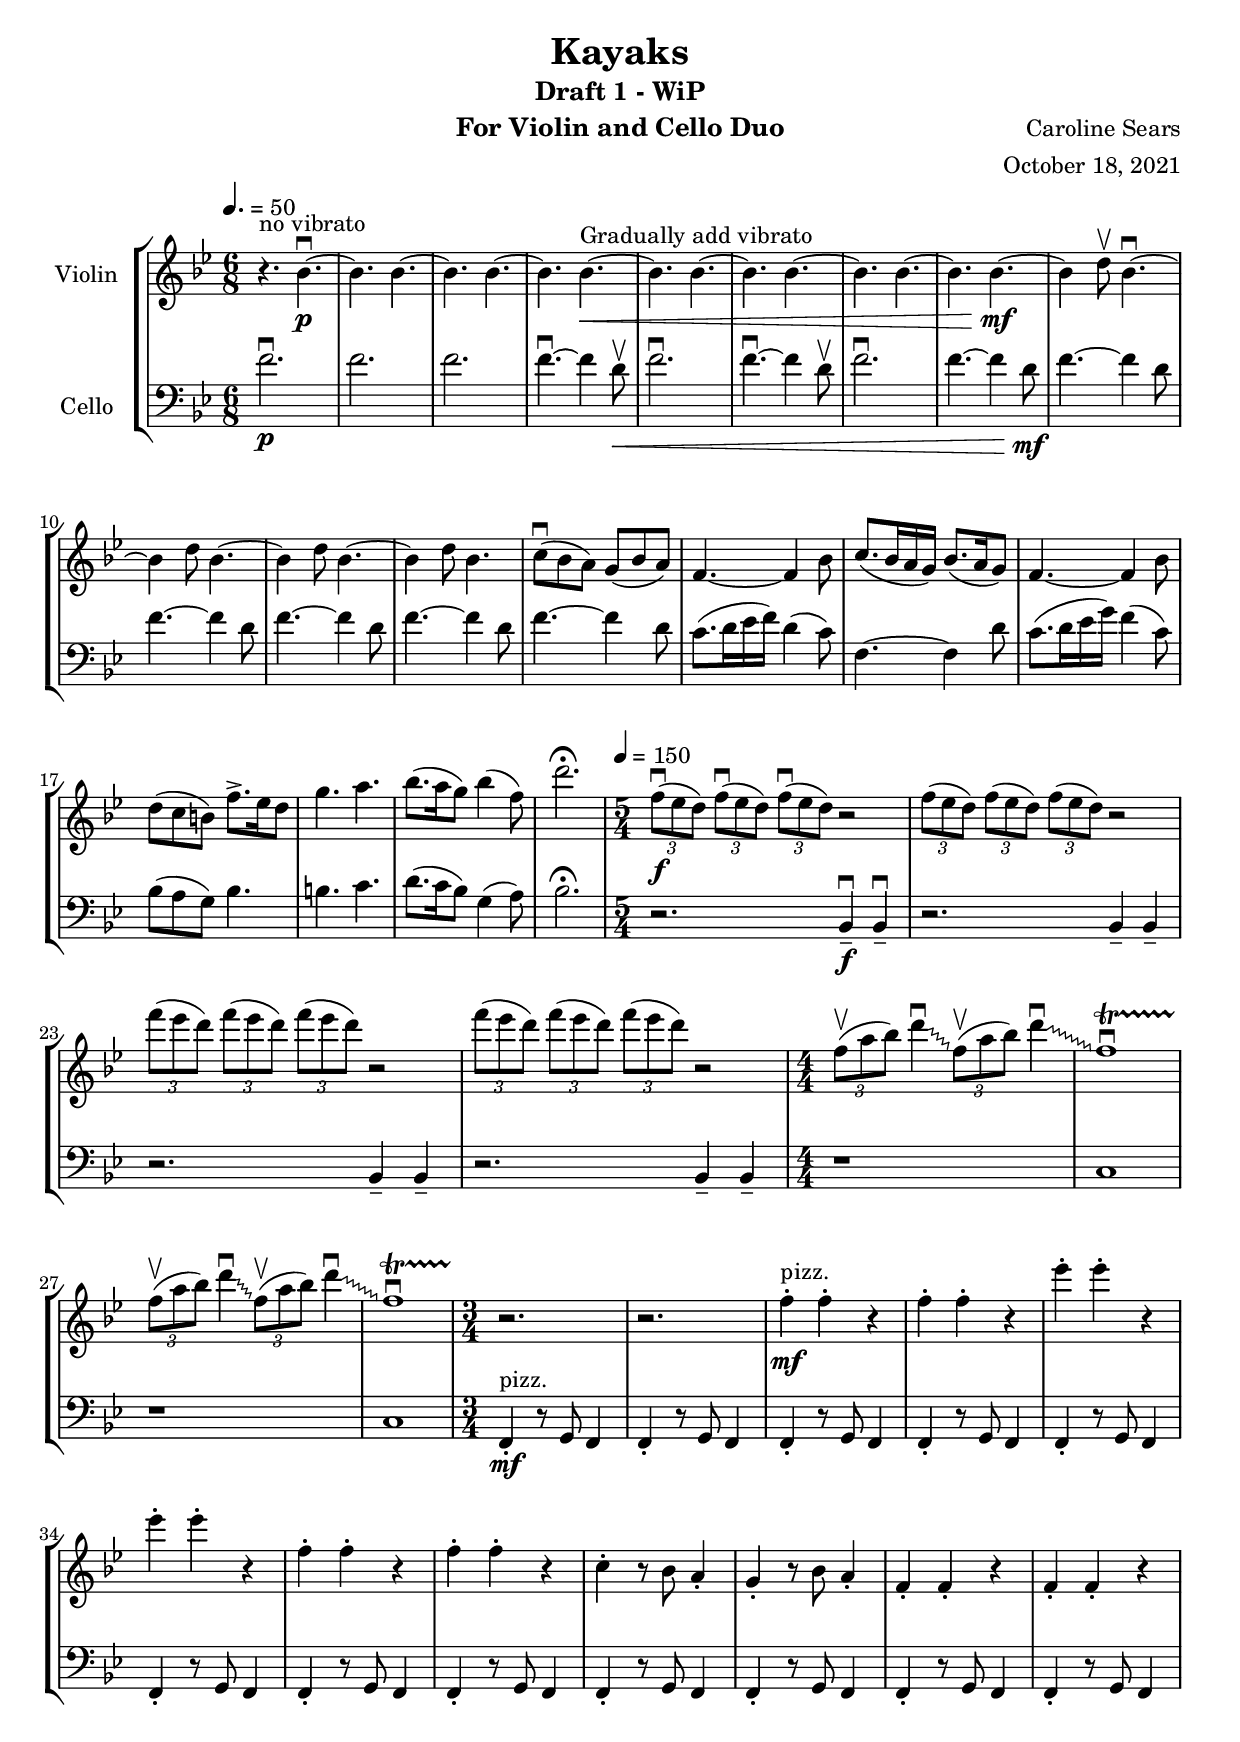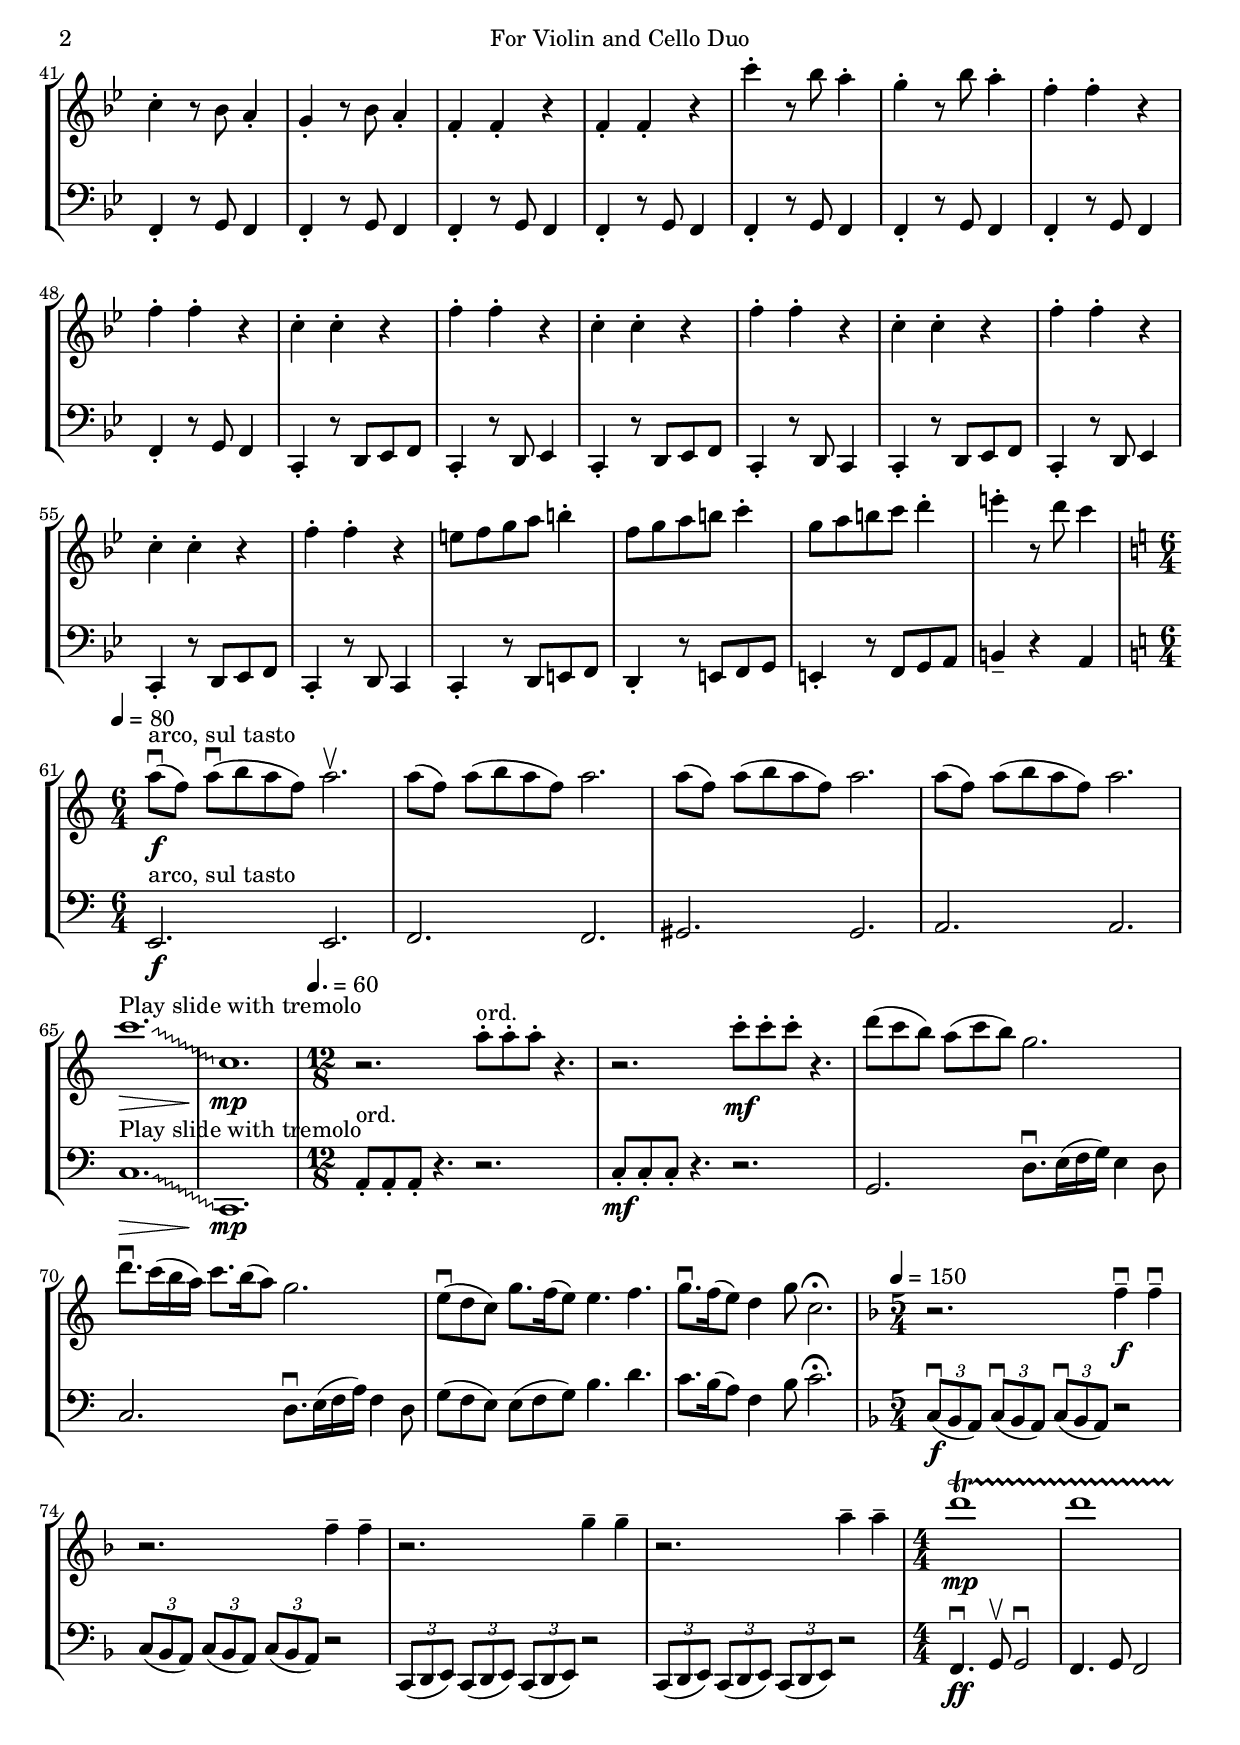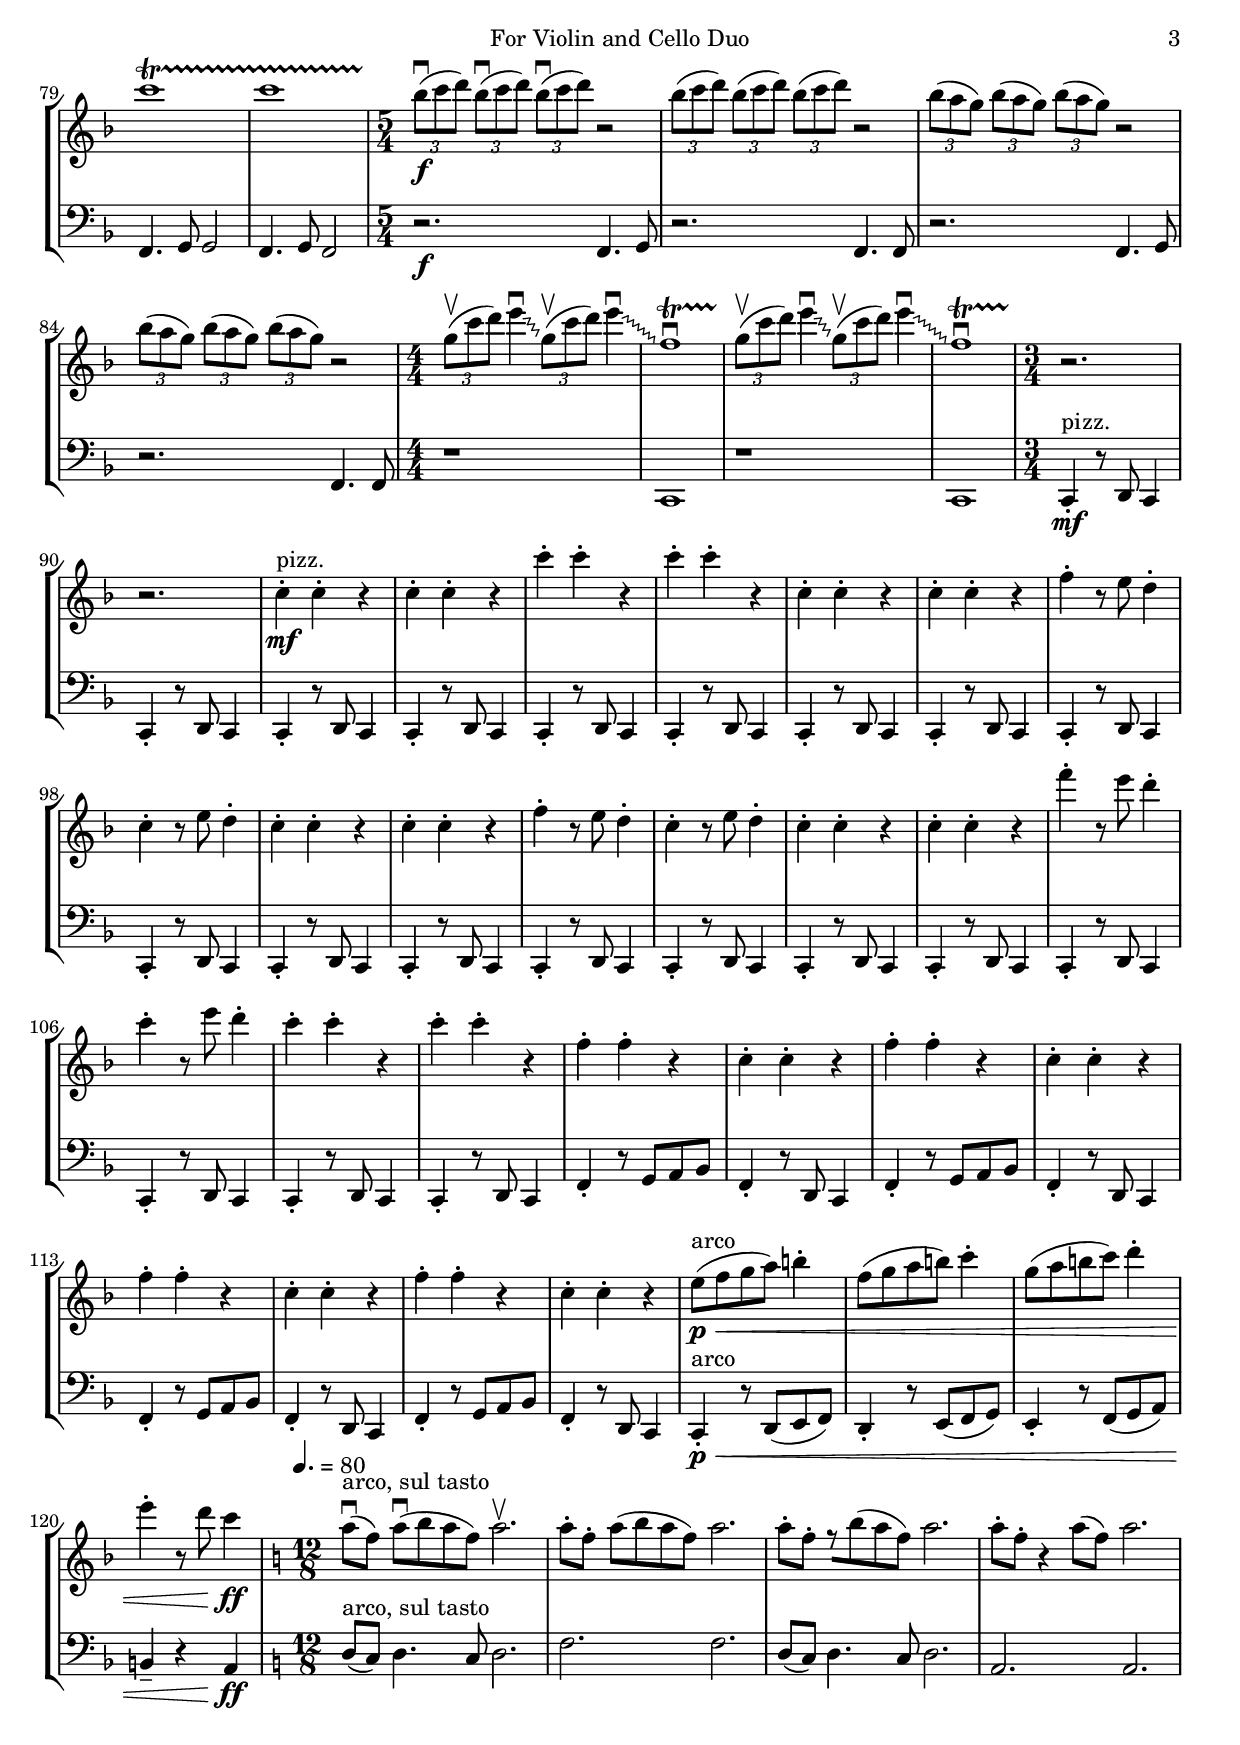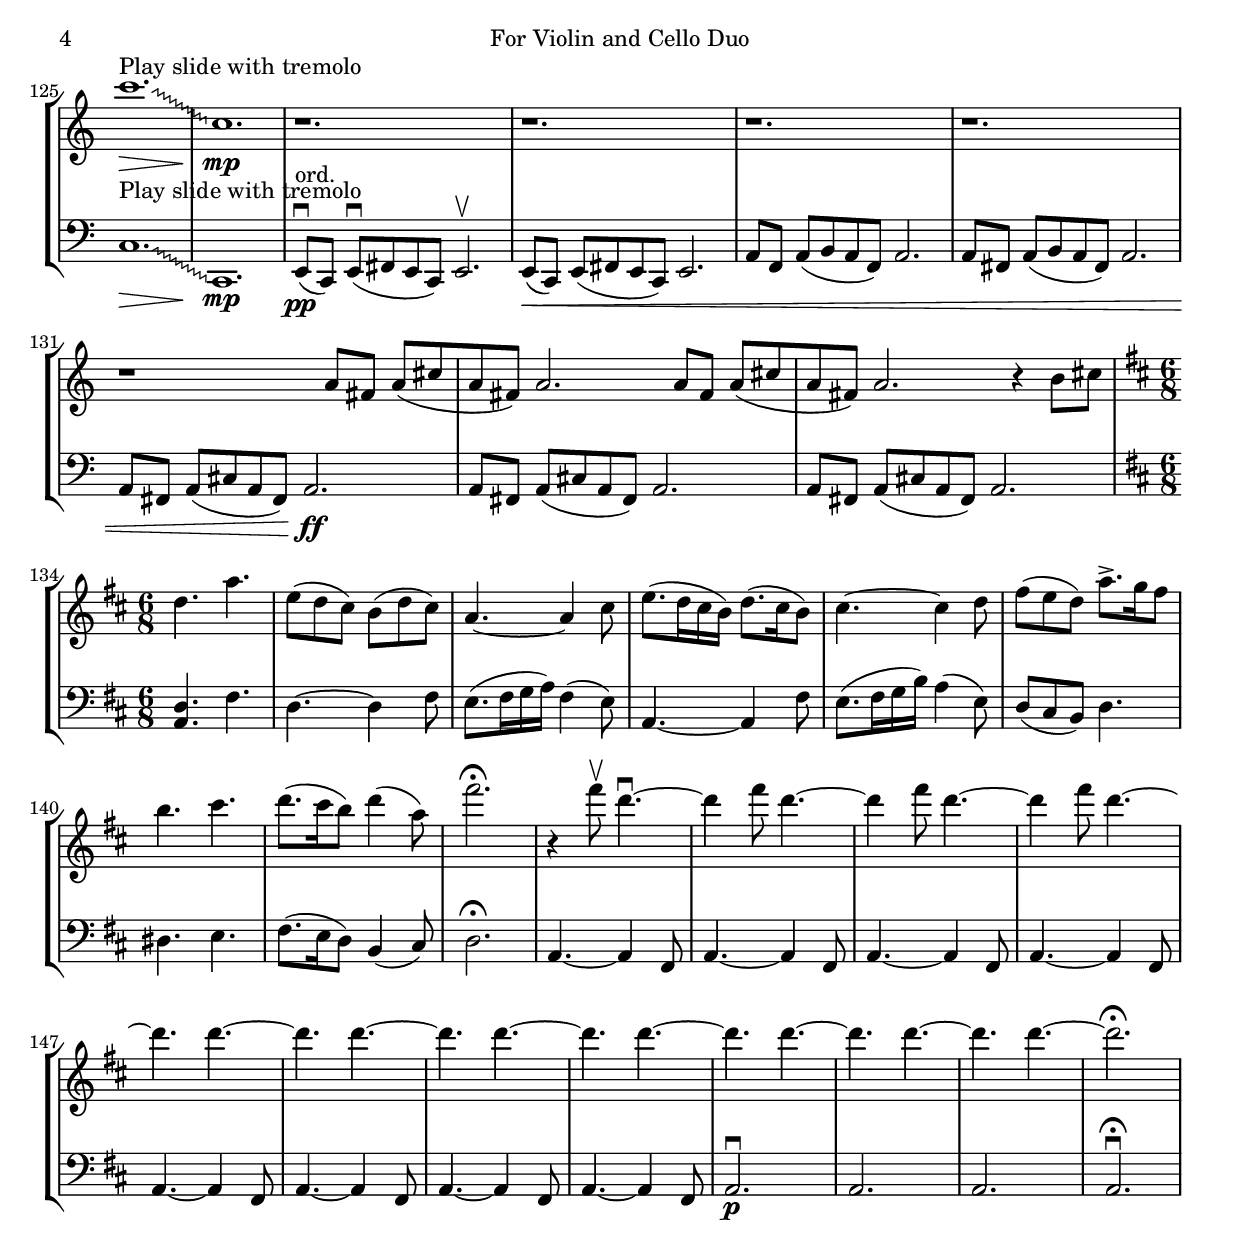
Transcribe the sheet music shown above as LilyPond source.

\header {
    title = "Kayaks"
    subtitle = "Draft 1 - WiP"
      % the field "instrument" also appears on following pages
    instrument =  "For Violin and Cello Duo"
    composer = "Caroline Sears"
    arranger = "October 18, 2021"

      % The following fields are centered at the bottom
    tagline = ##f

}

violin = \relative c'' {
      %A section
      \time 6/8
      \key bes \major
      \tempo 4. = 50 
      %bars1-8
       r4.^\markup "no vibrato" bes4.\downbow~\p| bes4. bes4.~| bes4. bes~| bes bes~\<^\markup "Gradually add vibrato"|
       bes4. bes4.~| bes4. bes~| bes4. bes4.~| bes bes~\!\mf |
       %bars 9-16
       bes4 d8\upbow bes4.\downbow~|bes4 d8 bes4.~|bes4 d8 bes4.~ |bes4 d8 bes4.|
       c8\downbow (bes a) g (bes a) | f4.~f4 bes8| c8. (bes16 a g) bes8. (a16 g8) | f4.~f4 bes8|
       %bars 17-20
       d8 (c b) f'8.\accent ees16 d8 | g4. a4. | bes8. (a16 g8) bes4 (f8) | d'2.\fermata
      %%%%%%%%%%%%%%%%%%%%%%%%%%%%%
      %B Section
      \tempo 4 = 150
      \time 5/4
      %bars 21-24
      \tuplet 3/2 {f,8\downbow\f (ees d)} \tuplet 3/2 {f\downbow (ees d)}  \tuplet 3/2 {f\downbow (ees d)} r2 |
      \tuplet 3/2 {f8 (ees d)} \tuplet 3/2 {f (ees d)}  \tuplet 3/2 {f (ees d)} r2 |
      \tuplet 3/2 {f'8 (ees d)} \tuplet 3/2 {f (ees d)}  \tuplet 3/2 {f (ees d)} r2 |
      \tuplet 3/2 {f8 (ees d)} \tuplet 3/2 {f (ees d)}  \tuplet 3/2 {f (ees d)} r2 |
      % bars 25-28
      \numericTimeSignature \time 4/4
      \override Glissando.style = #'zigzag
      \tuplet 3/2 {f,8\upbow (a bes)} d4\downbow\glissando \tuplet 3/2 {f,8\upbow (a bes)} d4\downbow\glissando 
      f,1\downbow\startTrillSpan|
      \tuplet 3/2 {f8\stopTrillSpan\upbow (a bes)} d4\downbow\glissando \tuplet 3/2 {f,8\upbow (a bes)} d4\downbow\glissando 
      f,1\downbow\startTrillSpan|
      %%%%%%%%%%%%%%%%%%%%%%%%%%%%%%%%
      % C Section
      %bars 29-32
      \time 3/4
      r2.\stopTrillSpan | r | f4^"pizz."\staccato\mf f\staccato r |f4\staccato f\staccato r |
      %bars 33-36
      ees'\staccato ees\staccato r| ees\staccato ees\staccato r| f,4\staccato f\staccato r |f4\staccato f\staccato r |
      %bars 37-40
      c\staccato r8 bes a4\staccato | g\staccato r8 bes a4\staccato |f4\staccato f\staccato r |f4\staccato f\staccato r |
      %bars 41-44
      c'\staccato r8 bes a4\staccato | g\staccato r8 bes a4\staccato |f4\staccato f\staccato r |f4\staccato f\staccato r |
      %bars 45-48
      c''\staccato r8 bes a4\staccato | g\staccato r8 bes a4\staccato |f4\staccato f\staccato r |f4\staccato f\staccato r |
      %bars 49-52
      c4\staccato c\staccato r |f4\staccato f\staccato r |c4\staccato c\staccato r |f4\staccato f\staccato r |
      %bars 49-52
      c4\staccato c\staccato r |f4\staccato f\staccato r |c4\staccato c\staccato r |f4\staccato f\staccato r |
      %bars 57-60
      e8 f g a b4\staccato |f8 g a b c4\staccato |g8 a b c d4\staccato | e4\staccato r8 d c4 |
      %%%%%%%%%%%%%%%%%%%%%%%%%%%%%%%%%
      %D Section
      \time 6/4
      \key a \minor
      \tempo 4 = 80
      %bars 61- 64
      a8^"arco, sul tasto"\downbow\f [(f)] a\downbow [(b a f)] a2.\upbow |a8 [(f)] a [(b a f)] a2. | 
      a8 [(f)] a [(b a f)] a2. |a8 [(f)] a [(b a f)] a2. |
      %bars 65-68
       c1.\glissando^\markup "Play slide with tremolo"\> | c,\!\mp |
       \time 12/8
       \tempo 4. = 60
        r2. a'8\staccato^\markup "ord." a\staccato a\staccato r4. |
      r2. c8\staccato\mf c\staccato c\staccato r4. |
      %bars 69-72
      d8 (c b) a (c b) g2.| d'8.\downbow c16 (b a) c8. b16 (a8) g2. | e8\downbow (d c) g'8. f16 (e8) e4. f |g8.\downbow f16 (e8) d4 g8 c,2.\fermata |
     %%%%%%%%%%%%%%%%%%%%%%%%%%%%%%%%%%%%%
      %B' Section 
      %bars 73-76
       \key f \major
       \time 5/4
       \tempo 4 =150
      r2. f4\tenuto\downbow\f f4\downbow\tenuto |r2. f4\tenuto f4\tenuto |
      r2. g4\tenuto g4\tenuto |r2. a4\tenuto a4\tenuto |
      %bars 77-80
      \time 4/4
      d1\startTrillSpan\mp | d1 | c1 | c1 |
      %bars 81-84
      \time 5/4
      \tuplet 3/2 {bes8\stopTrillSpan\downbow\f(c d)} \tuplet 3/2 {bes\downbow (c d)}  \tuplet 3/2 {bes\downbow (c d)} r2 |
      \tuplet 3/2 {bes8(c d)} \tuplet 3/2 {bes (c d)}  \tuplet 3/2 {bes (c d)} r2 |
      \tuplet 3/2 {bes8(a g)} \tuplet 3/2 {bes (a g)}  \tuplet 3/2 {bes (a g)} r2 |
      \tuplet 3/2 {bes8(a g)} \tuplet 3/2 {bes (a g)}  \tuplet 3/2 {bes (a g)} r2 |
      %bars 85-88
      \time 4/4
      \tuplet 3/2 {g8\upbow (c d)} e4\downbow\glissando \tuplet 3/2 {g,8\upbow (c d)} e4\downbow\glissando 
      f,1\downbow\startTrillSpan|
      \tuplet 3/2 {g8\stopTrillSpan\upbow (c d)} e4\downbow\glissando \tuplet 3/2 {g,8\upbow (c d)} e4\downbow\glissando 
      f,1\downbow\startTrillSpan|
      %%%%%%%%%%%%%%%%%%%%%%%%
      %C' Section
      \time 3/4
      %Bars 89-92
      r2.\stopTrillSpan | r | c4^"pizz."\staccato\mf c\staccato r |c4\staccato c\staccato r |
      %bars 93-96
      c'\staccato c\staccato r| c\staccato c\staccato r| c,4\staccato c\staccato r |c4\staccato c\staccato r |
      %bars 97-100
      f\staccato r8 e d4\staccato | c\staccato r8 e d4\staccato |c4\staccato c\staccato r |c4\staccato c\staccato r |
      %bars 101-104
      f\staccato r8 e d4\staccato | c\staccato r8 e d4\staccato |c4\staccato c\staccato r |c4\staccato c\staccato r |
      %bars 105-108
      f'\staccato r8 e d4\staccato | c\staccato r8 e d4\staccato |c4\staccato c\staccato r |c4\staccato c\staccato r |
      %bars 109-112
      f,4\staccato f\staccato r |c4\staccato c\staccato r |f4\staccato f\staccato r |c4\staccato c\staccato r |
      %bars 113-116
      f4\staccato f\staccato r |c4\staccato c\staccato r |f4\staccato f\staccato r |c4\staccato c\staccato r |
      %bars 117-120
      e8^"arco"\p\< (f g a) b4\staccato |f8 (g a b) c4\staccato |g8 (a b c) d4\staccato | e4\staccato r8 d c4\!\ff |
      %%%%%%%%%%%%%%%%%%%%%%%%%%
      %D' Section (climax)
      \time 12/8
      \key a \minor
      \tempo 4. = 80
      %bars 121-124
      a8^"arco, sul tasto"\downbow [(f)] a\downbow [(b a f)] a2.\upbow |
      a8\staccato [f\staccato] a [(b a f)] a2. | 
      a8\staccato [f\staccato] r [b (a f)] a2. |
      a8\staccato [f\staccato] r4  a8 (f) a2. |
      %bars 125-128
       c1.\glissando^\markup "Play slide with tremolo"\> | c,\!\mp | 
      %bars 129-132
      r1. |r |r |r |
      %bars 132-135
      r1 a8 [fis] a [(cis |
      a fis)] a2. a8 [fis] a [(cis |
       a fis)] a2. r4 b8 cis |
       \key d \major
       \time 6/8
       d4. a' |
       %bars 136-139
       e8 (d cis) b (d cis) |a4.~a4 cis8 | e8. (d16 cis b) d8. (cis16 b8) | cis4.~cis4 d8 |
       %bars 140-143
       fis8 (e d) a'8.\accent g16 fis8 | b4. cis4. | d8. (cis16 b8) d4 (a8) | fis'2.\fermata
      %%%%%%%%%%%%%%%%%
      %Outro
      %bars 144-147
      r4 fis8\upbow d4.\downbow~|d4 fis8 d4.~ |d4 fis8 d4.~ |d4 fis8 d4.~ |
      %bars 148-151
      d4. d4.~| d4. d~|d4. d4.~| d4. d~|
      %bars 152-155
      d4. d4.~| d4. d~|d4. d4.~|d2.\fermata |
      }



cello = \relative c' { 
      \clef "bass"
      %A section
      \time 6/8
      \key bes \major
      \tempo 4. = 50
      %bars 1-8
      f2.\downbow\p |f |f |f4.\downbow~f4 d8\upbow\< |
      f2.\downbow|f4.\downbow~f4 d8\upbow |f2.\downbow|f4.~f4 d8\!\mf |
      %bars 9-16
      f4.~f4 d8 |f4.~f4 d8 |f4.~f4 d8 |f4.~f4 d8 |
      f4.~f4 d8 | c8. (d16 ees16 f) d4 (c8) |f,4.~f4 d'8 |c8. (d16 ees16 g) f4 (c8) |
      %bars 17-20
      bes8 (a g) bes4. | b4. c4. | d8. (c16 bes8) g4 (a8) |bes2.\fermata|
      %%%%%%%%%%%%%%%%%%%%%%%%%%%%%%%%%%
      %B section
      \tempo 4 = 150
      \time 5/4
      %bars 21-24
      r2. bes,4\tenuto\downbow\f bes4\downbow\tenuto |r2. bes4\tenuto bes4\tenuto |
      r2. bes4\tenuto bes4\tenuto |r2. bes4\tenuto bes4\tenuto |
      %bars 25-28
      \numericTimeSignature \time 4/4
      r1|c1|r1|c1
      %%%%%%%%%%%%%%%%%%%%%%%%%%%%%%%%%%%
      %C Section
      \time 3/4
      %bars 29-32
      f,4\staccato^"pizz."\mf r8 g f4 |f4\staccato r8 g f4 |f4\staccato r8 g f4 |f4\staccato r8 g f4 |
      %bars 33-36
      f4\staccato r8 g f4 |f4\staccato r8 g f4 |f4\staccato r8 g f4 |f4\staccato r8 g f4 |
      %bars 37-40
      f4\staccato r8 g f4 |f4\staccato r8 g f4 |f4\staccato r8 g f4 |f4\staccato r8 g f4 |
      %bars 41-44
      f4\staccato r8 g f4 |f4\staccato r8 g f4 |f4\staccato r8 g f4 |f4\staccato r8 g f4 |
      %bars 45-48
      f4\staccato r8 g f4 |f4\staccato r8 g f4 |f4\staccato r8 g f4 |f4\staccato r8 g f4 |
      %bars 49-52
      c4\staccato r8 d8 ees f|c4\staccato r8 d ees4 | c4\staccato r8 d8 ees f|c4\staccato r8 d c4 |
      %bars 53-56
      c4\staccato r8 d8 ees f|c4\staccato r8 d ees4 | c4\staccato r8 d8 ees f|c4\staccato r8 d c4 |   
      %bars 57-60
       c4\staccato r8 d8 e f| d4\staccato r8 e f g|  e4\staccato r8 f8 g a | b4\tenuto r4 a |
      %%%%%%%%%%%%%%%%%%%%%%%%%%%%%%%%%%
      %D Section (tense)
      \time 6/4
      \key a \minor
      \tempo 4 = 80
      %bars 61-64
      e2.^"arco, sul tasto"\f e2. | f2. f2. | gis2. gis2. | a a |
      %bars 65-68
      \override Glissando.style = #'zigzag
      c1.\glissando^\markup "Play slide with tremolo"\> | c,\!\mp |
      \time 12/8
      \tempo 4. = 60
       a'8\staccato^\markup "ord." a8\staccato a8\staccato r4. r2. |
       c8\staccato\mf c8\staccato c8\staccato r4. r2. |
       %bars 69-72
       g2. d'8.\downbow e16 (f g) e4 d8 | c2. d8.\downbow e16 (f a) f4 d8 | g8 (f e) e (f g) b4. d | c8. b16 (a8) f4 b8 c2.\fermata |
       %%%%%%%%%%%%%%%%%%%%
       %B' Section 
       %bars 73-76
       \key f \major
       \time 5/4
       \tempo 4 =150
       \tuplet 3/2 {c,8\downbow\f (bes a)} \tuplet 3/2 {c\downbow (bes a)}  \tuplet 3/2 {c\downbow (bes a)} r2 |
       \tuplet 3/2 {c8(bes a)} \tuplet 3/2 {c (bes a)}  \tuplet 3/2 {c (bes a)} r2 |
       \tuplet 3/2 {c,8 (d e)} \tuplet 3/2 {c (d e)}  \tuplet 3/2 {c (d e)} r2 |
       \tuplet 3/2 {c8 (d e)} \tuplet 3/2 {c (d e)}  \tuplet 3/2 {c(d e)} r2 |
      %bars 77-80
      \time 4/4
       f4.\downbow\ff g8\upbow g2\downbow | f4. g8 f2 | f4. g8 g2 | f4. g8 f2 |
       %bars 81-84
      \time 5/4
      r2.\f f4. g8 | r2. f4. f8 |r2. f4. g8 |r2. f4. f8 |
      %bars 85-88
      \time 4/4
      r1|c1|r1|c1
      %%%%%%%%%%%%%%%%%%%%%%%%
      %C' Section
      \time 3/4
      %Bars 89-92
      c4\staccato^"pizz."\mf r8 d c4 |c4\staccato r8 d c4 |c4\staccato r8 d c4 |c4\staccato r8 d c4 |
      %bars 93-96
      c4\staccato r8 d c4 |c4\staccato r8 d c4 |c4\staccato r8 d c4 |c4\staccato r8 d c4 |
      %bars 97-100
      c4\staccato r8 d c4 |c4\staccato r8 d c4 |c4\staccato r8 d c4 |c4\staccato r8 d c4 |
      %bars 101-104
      c4\staccato r8 d c4 |c4\staccato r8 d c4 |c4\staccato r8 d c4 |c4\staccato r8 d c4 |
      %bars 105-108
      c4\staccato r8 d c4 |c4\staccato r8 d c4 |c4\staccato r8 d c4 |c4\staccato r8 d c4 |
      %bars 109-112
      f4\staccato r8 g8 a bes|f4\staccato r8 d c4 | f4\staccato r8 g8 a bes|f4\staccato r8 d c4 |
      %bars 113-116
      f4\staccato r8 g8 a bes|f4\staccato r8 d c4 | f4\staccato r8 g8 a bes|f4\staccato r8 d c4 |  
      %bars 117-120
       c4\staccato^"arco"\p\< r8 d8 (e f)| d4\staccato r8 e (f g)|  e4\staccato r8 f8 (g a) | b4\tenuto r4 a\!\ff
       %%%%%%%%%%%%%%%%%%%%%%%%
      %D' Section (climax)
      \time 12/8
      \key a \minor
      \tempo 4. = 80
      %bars 121-124
      d8^"arco, sul tasto" (c) d4. c8 d2. | f2. f2. |d8(c) d4. c8 d2. | a a |
      %bars 125-128
      c1.\glissando^\markup "Play slide with tremolo"\> | c,\!\mp | 
      %bars 129-131
      e8^"ord."\downbow\pp [(c)] e\downbow [(fis e c)] e2.\upbow |
      e8\< [(c)] e[(fis e c)] e2. |
      a8 [f] a [(b a f)] a2. | 
      a8 [fis] a [(b a fis)] a2. | 
      %bars 132-135
      a8 [fis] a [(cis a fis)] a2.\!\ff | 
      a8 [fis] a [(cis a fis)] a2. | 
      a8 [fis] a [(cis a fis)] a2. | 
      \key d \major
      \time 6/8
      <d a>4. fis |
      %bars 136-139
      d4.~d4 fis8 | e8. (fis16 g16 a) fis4 (e8) |a,4.~a4 fis'8 |e8. (fis16 g16 b) a4 (e8) |
      %bars 140-143
      d8 (cis b) d4. | dis4. e4. | fis8. (e16 d8) b4 (cis8) |d2.\fermata|
      %%%%%%%%%%%%%%%%%
      %Outro
      %bars 144-147
      a4.~a4 fis8 | a4.~a4 fis8 |a4.~a4 fis8 |a4.~a4 fis8 |
      %bars 148-151
      |a4.~a4 fis8| a4.~a4 fis8| a4.~a4 fis8| a4.~a4 fis8 |
      %bars 152-155
      a2.\downbow\p |a |a |a\downbow\fermata |

      }

\score {
\new StaffGroup <<
  \new Staff \with { instrumentName = "Violin" }
  \violin
  \new Staff \with { instrumentName = "Cello" }
  \cello

>>
  \layout {}
  \midi {}
}